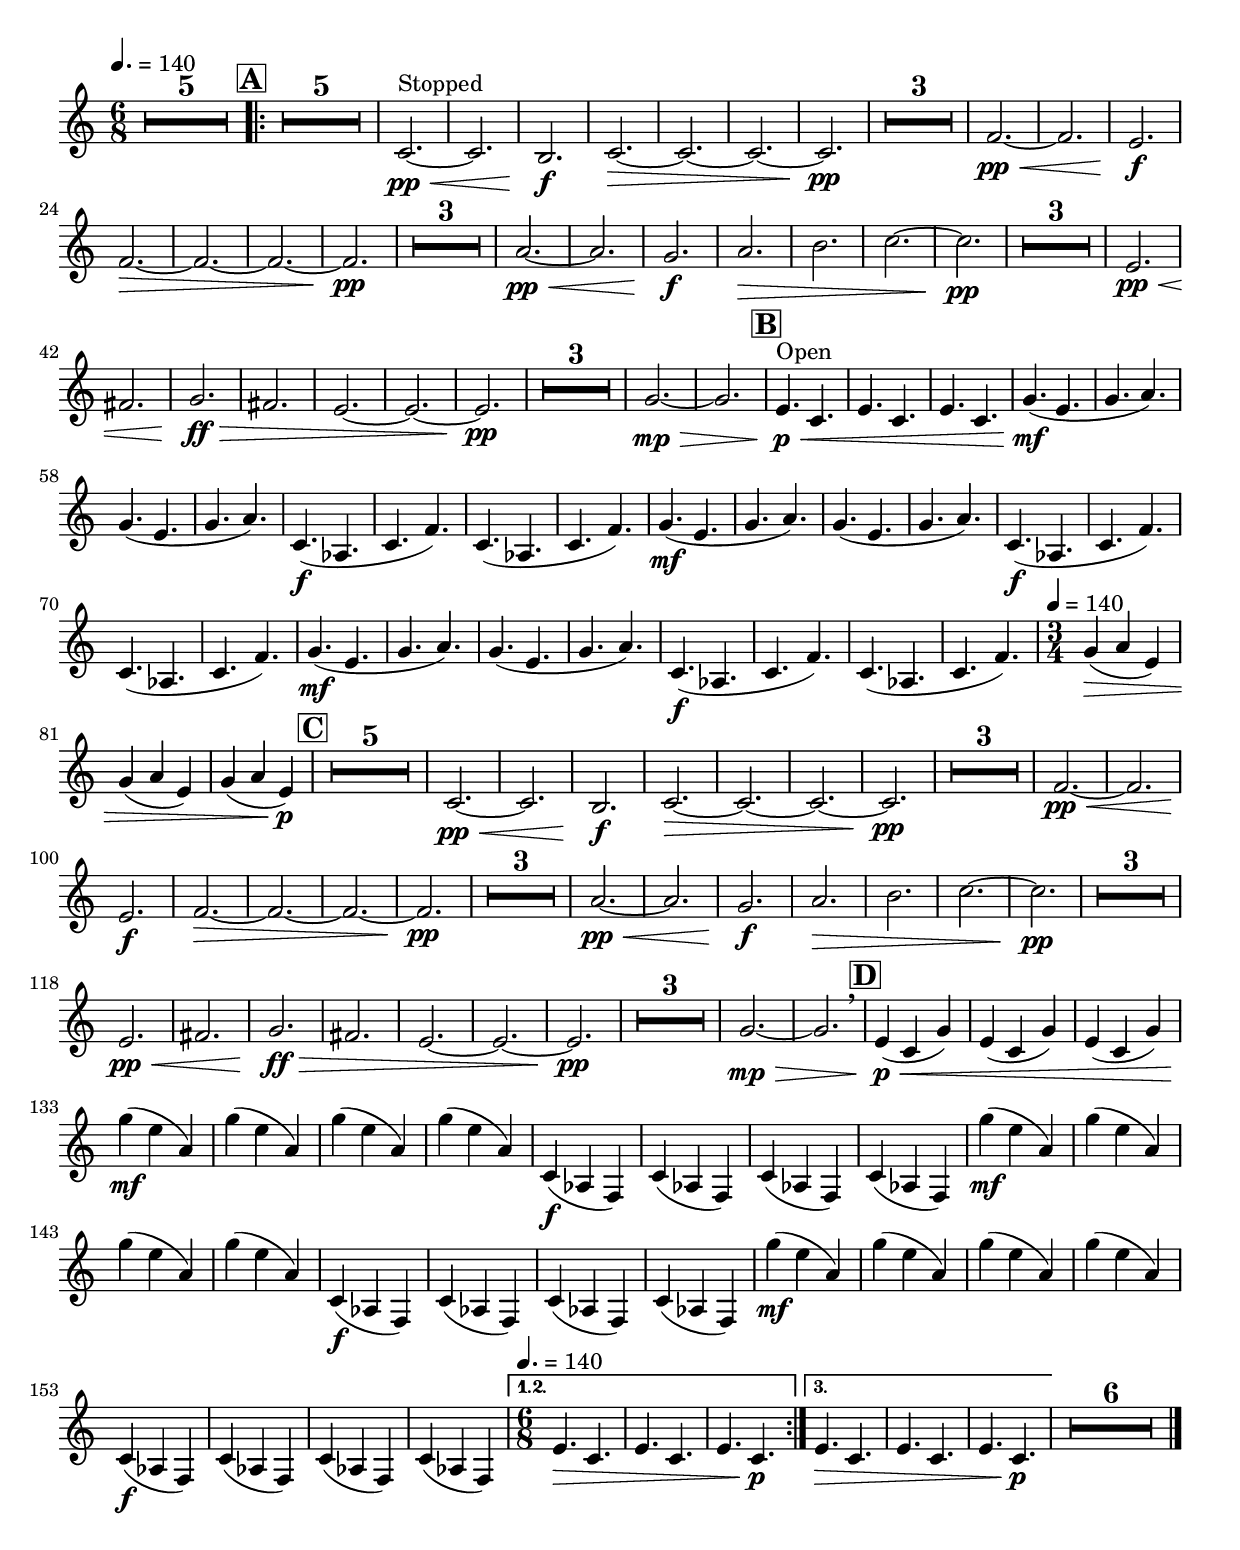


horn = {
	\set Score.markFormatter = #format-mark-box-alphabet
	\compressFullBarRests
	\override MultiMeasureRest.expand-limit = #2

	\tempo 4. = 140
	\time 6/8
	R2.*5
\repeat volta 3 {
\mark \default
	R2.*5
	f,2.\pp^"Stopped"\< ~f e\f f\> ~f ~f ~f\pp
	R2.*3
	bes2.\pp\< ~bes a\f bes\> ~bes ~bes ~bes\pp
	R2.*3
	d2.\pp\< ~d c\f d\> e f ~f\pp
	R2.*3 a,2.\pp\< b c\ff\> b a ~a ~a\pp
	R2.*3
	c2.\mp\> ~c
\mark \default
	a4.^"Open"\p\< f a f a f
	c'\mf (a c d) c (a c d)
	f,\f (des f bes) f (des f bes)
	c\mf (a c d) c (a c d)
	f,\f (des f bes) f (des f bes)
	c\mf (a c d) c (a c d)
	f,\f (des f bes) f (des f bes)
	\tempo 4 = 140
	\time 3/4
	c4\> (d a) c (d a) c (d a)\p
\mark \default
R2.*5
	f2.\pp\< ~f e\f f\> ~f ~f ~f\pp
	R2.*3
	bes2.\pp\< ~bes a\f bes\> ~bes ~bes ~bes\pp
	R2.*3
	d2.\pp\< ~d c\f d\> e f ~f\pp
	R2.*3 a,2.\pp\< b c\ff\> b a ~a ~a\pp
	R2.*3
	c2.\mp\> ~c \breathe
\mark \default
	a4\p\< (f c') a (f c') a (f c')
	c'\mf (a d,) c' (a d,) c' (a d,) c' (a d,)
	f,\f (des bes) f' (des bes) f' (des bes) f' (des bes) 
	c''\mf (a d,) c' (a d,) c' (a d,) c' (a d,)
	f,\f (des bes) f' (des bes) f' (des bes) f' (des bes) 
	c''\mf (a d,) c' (a d,) c' (a d,) c' (a d,)
	f,\f (des bes) f' (des bes) f' (des bes) f' (des bes) 
	\tempo 4. = 140
	\time 6/8
}
\alternative{
{

	a'4.\> f a f a f\p
}{
	a4.\> f a f a f\p
}
}
R2.*6

\bar "|."

}

%#(set-global-staff-size 30)

\score {
\header{
title =\markup { 
         \override #'(font-name . "Avenir Light")
		\fontsize #5 
         "Perspective" }
subtitle = "  "
subsubtitle =  \markup { 
         \override #'(font-name . "Avenir Light")
		\fontsize #5 
         "Horn" }
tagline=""
composer = \markup { 
         \override #'(font-name . "Avenir Light")
		\fontsize #1 
         "Brian Ellis" }
arranger = "   "
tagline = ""
}

	%\midi {}
	\layout {indent = 0}
	\new Staff \transpose f c' { \relative c'{\horn} }
}


\pageBreak


